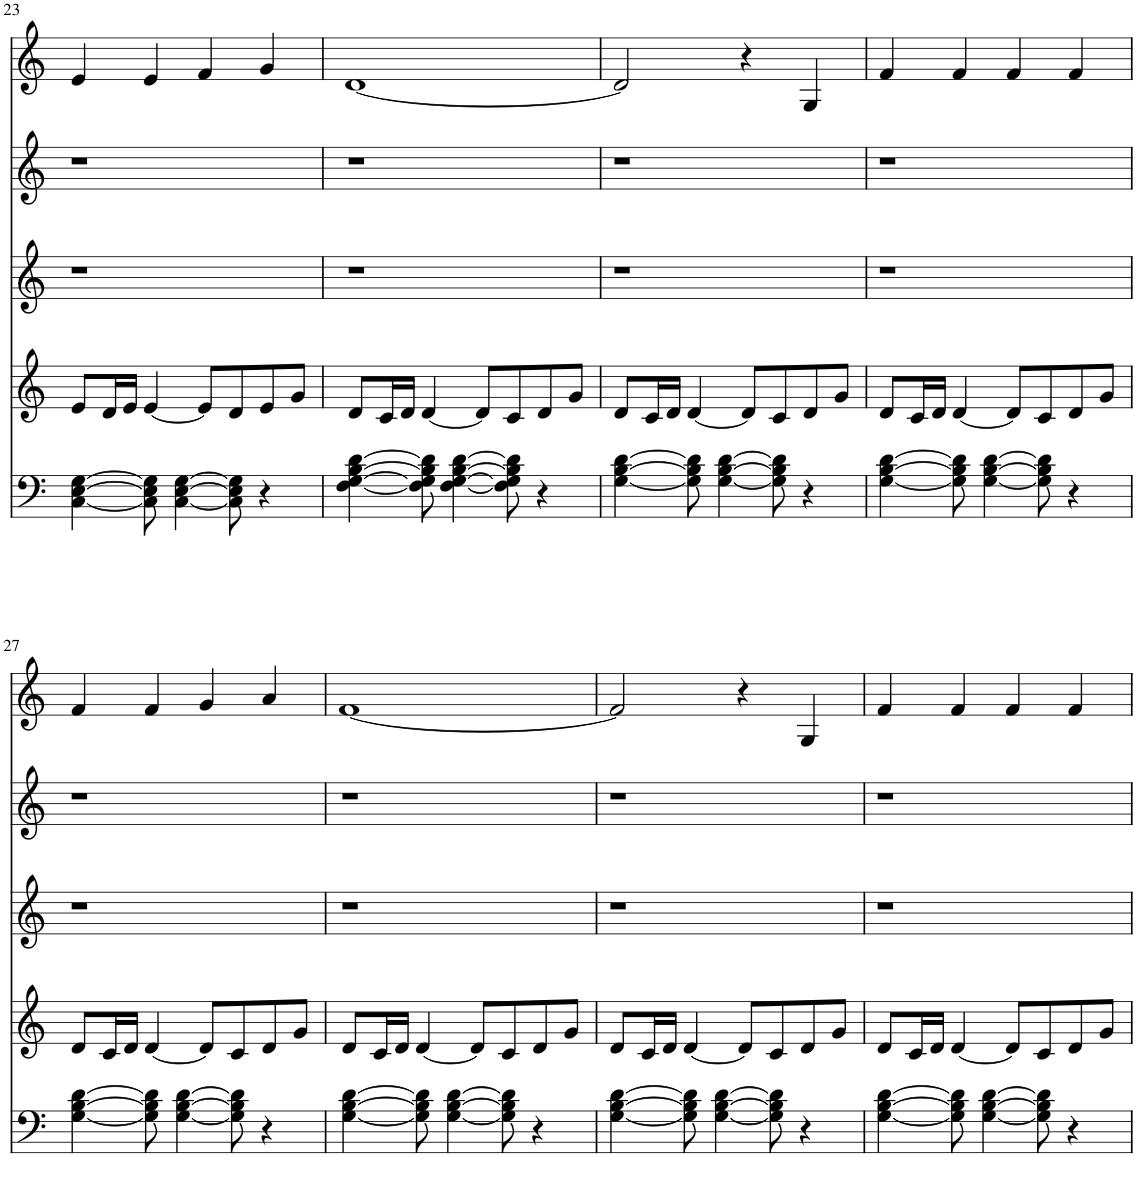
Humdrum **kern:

**kern	**kern	**kern	**kern	**kern
*part5	*part4	*part3	*part2	*part1
*staff5	*staff4	*staff3	*staff2	*staff1
*I"Guitar II	*I"Guitar I	*I"Clarinet	*I"Viola	*I"Oboe
*	*	*I'Cl	*I'Vla	*I'Ob
!!LO:PB:g=z
*clefF4	*clefG2	*clefG2	*clefG2	*clefG2
*	*	*Trd1c2	*	*
*k[]	*k[]	*k[]	*k[]	*k[]
*M4/4	*M4/4	*M4/4	*M4/4	*M4/4
=23	=23	=23	=23	=23
[4C\ [4E\ [4G\	8e/L	1r	1r	4e/
.	16d/L	.	.	.
.	16e/JJ	.	.	.
8C\] 8E\] 8G\]	[4e/	.	.	4e/
[4C\ [4E\ [4G\	.	.	.	.
.	8e/L]	.	.	4f/
8C\] 8E\] 8G\]	8d/	.	.	.
4r	8e/	.	.	4g/
.	8g/J	.	.	.
=24	=24	=24	=24	=24
[4F\ [4G\ [4B\ [4d\	8d/L	1r	1r	[1d
.	16c/L	.	.	.
.	16d/JJ	.	.	.
8F\] 8G\] 8B\] 8d\]	[4d/	.	.	.
[4F\ [4G\ [4B\ [4d\	.	.	.	.
.	8d/L]	.	.	.
8F\] 8G\] 8B\] 8d\]	8c/	.	.	.
4r	8d/	.	.	.
.	8g/J	.	.	.
=25	=25	=25	=25	=25
[4G\ [4B\ [4d\	8d/L	1r	1r	2d/]
.	16c/L	.	.	.
.	16d/JJ	.	.	.
8G\] 8B\] 8d\]	[4d/	.	.	.
[4G\ [4B\ [4d\	.	.	.	.
.	8d/L]	.	.	4r
8G\] 8B\] 8d\]	8c/	.	.	.
4r	8d/	.	.	4G/
.	8g/J	.	.	.
=26	=26	=26	=26	=26
[4G\ [4B\ [4d\	8d/L	1r	1r	4f/
.	16c/L	.	.	.
.	16d/JJ	.	.	.
8G\] 8B\] 8d\]	[4d/	.	.	4f/
[4G\ [4B\ [4d\	.	.	.	.
.	8d/L]	.	.	4f/
8G\] 8B\] 8d\]	8c/	.	.	.
4r	8d/	.	.	4f/
.	8g/J	.	.	.
!!LO:LB:g=z
=27	=27	=27	=27	=27
[4G\ [4B\ [4d\	8d/L	1r	1r	4f/
.	16c/L	.	.	.
.	16d/JJ	.	.	.
8G\] 8B\] 8d\]	[4d/	.	.	4f/
[4G\ [4B\ [4d\	.	.	.	.
.	8d/L]	.	.	4g/
8G\] 8B\] 8d\]	8c/	.	.	.
4r	8d/	.	.	4a/
.	8g/J	.	.	.
=28	=28	=28	=28	=28
[4G\ [4B\ [4d\	8d/L	1r	1r	[1f
.	16c/L	.	.	.
.	16d/JJ	.	.	.
8G\] 8B\] 8d\]	[4d/	.	.	.
[4G\ [4B\ [4d\	.	.	.	.
.	8d/L]	.	.	.
8G\] 8B\] 8d\]	8c/	.	.	.
4r	8d/	.	.	.
.	8g/J	.	.	.
=29	=29	=29	=29	=29
[4G\ [4B\ [4d\	8d/L	1r	1r	2f/]
.	16c/L	.	.	.
.	16d/JJ	.	.	.
8G\] 8B\] 8d\]	[4d/	.	.	.
[4G\ [4B\ [4d\	.	.	.	.
.	8d/L]	.	.	4r
8G\] 8B\] 8d\]	8c/	.	.	.
4r	8d/	.	.	4G/
.	8g/J	.	.	.
=30	=30	=30	=30	=30
[4G\ [4B\ [4d\	8d/L	1r	1r	4f/
.	16c/L	.	.	.
.	16d/JJ	.	.	.
8G\] 8B\] 8d\]	[4d/	.	.	4f/
[4G\ [4B\ [4d\	.	.	.	.
.	8d/L]	.	.	4f/
8G\] 8B\] 8d\]	8c/	.	.	.
4r	8d/	.	.	4f/
.	8g/J	.	.	.
=	=	=	=	=
*-	*-	*-	*-	*-
